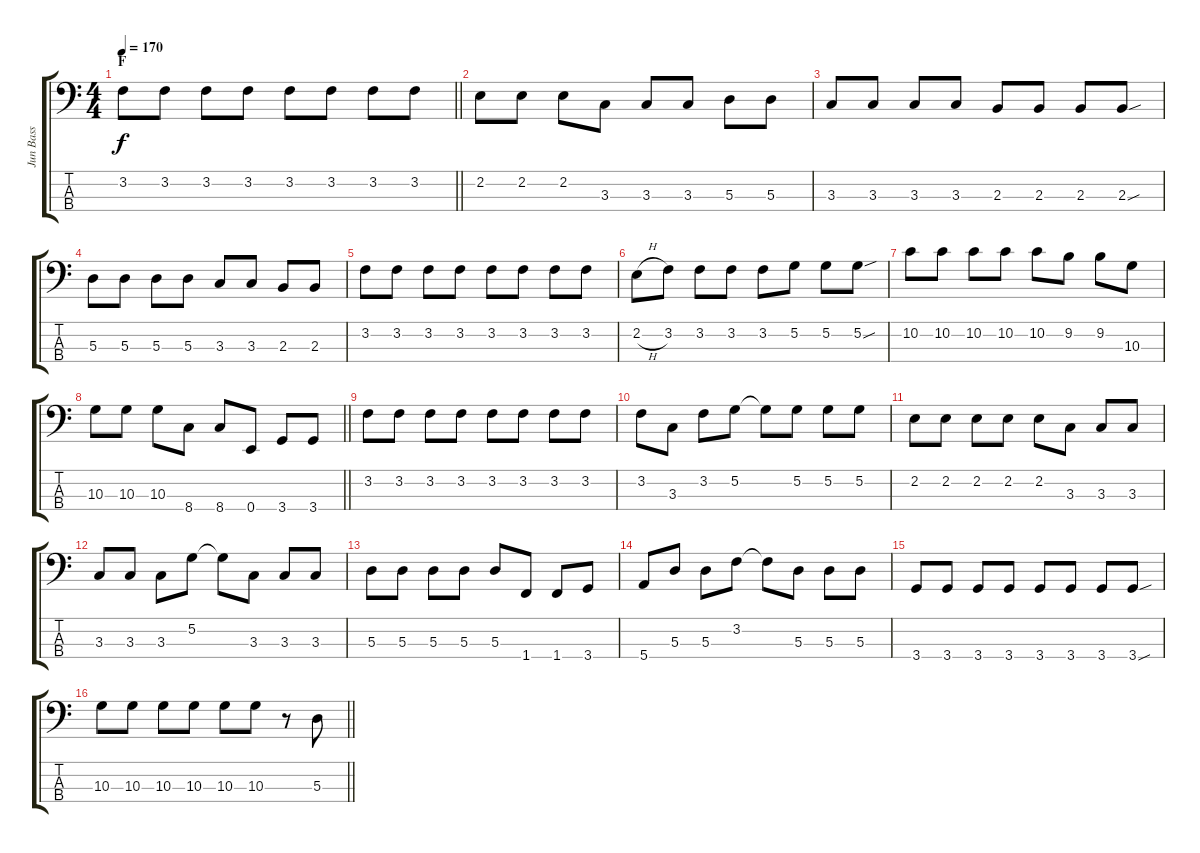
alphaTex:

\track ("Jun Bass" "Jun Bass") {instrument electricbasspick}
\staff {score tabs}
\tuning (G2 D2 A1 E1) {hide}
\ts (4 4)
\section ("" "F")
\tempo 170
\clef f4
\barLineRight lightlight
\ks c
3.2.8{dy f} 3.2.8 3.2.8 3.2.8 3.2.8 3.2.8 3.2.8 3.2.8 |
\section ("" "")
2.2.8 2.2.8 2.2.8 3.3.8 3.3.8 3.3.8 5.3.8 5.3.8 |
3.3.8 3.3.8 3.3.8 3.3.8 2.3.8 2.3.8 2.3.8 2.3{sou}.8 |
5.3.8 5.3.8 5.3.8 5.3.8 3.3.8 3.3.8 2.3.8 2.3.8 |
3.2.8 3.2.8 3.2.8 3.2.8 3.2.8 3.2.8 3.2.8 3.2.8 |
2.2{h}.8 3.2.8 3.2.8 3.2.8 3.2.8 5.2.8 5.2.8 5.2{sou}.8 |
10.2.8 10.2.8 10.2.8 10.2.8 10.2.8 9.2.8 9.2.8 10.3.8 |
\barLineRight lightlight
10.3.8 10.3.8 10.3.8 8.4.8 8.4.8 0.4.8 3.4.8 3.4.8 |
3.2.8 3.2.8 3.2.8 3.2.8 3.2.8 3.2.8 3.2.8 3.2.8 |
3.2.8 3.3.8 3.2.8 5.2.8 5.2{t}.8 5.2.8 5.2.8 5.2.8 |
2.2.8 2.2.8 2.2.8 2.2.8 2.2.8 3.3.8 3.3.8 3.3.8 |
3.3.8 3.3.8 3.3.8 5.2.8 5.2{t}.8 3.3.8 3.3.8 3.3.8 |
5.3.8 5.3.8 5.3.8 5.3.8 5.3.8 1.4.8 1.4.8 3.4.8 |
5.4.8 5.3.8 5.3.8 3.2.8 3.2{t}.8 5.3.8 5.3.8 5.3.8 |
3.4.8 3.4.8 3.4.8 3.4.8 3.4.8 3.4.8 3.4.8 3.4{sou}.8 |
\barLineRight lightlight
10.3.8 10.3.8 10.3.8 10.3.8 10.3.8 10.3.8 r.8 5.3.8
